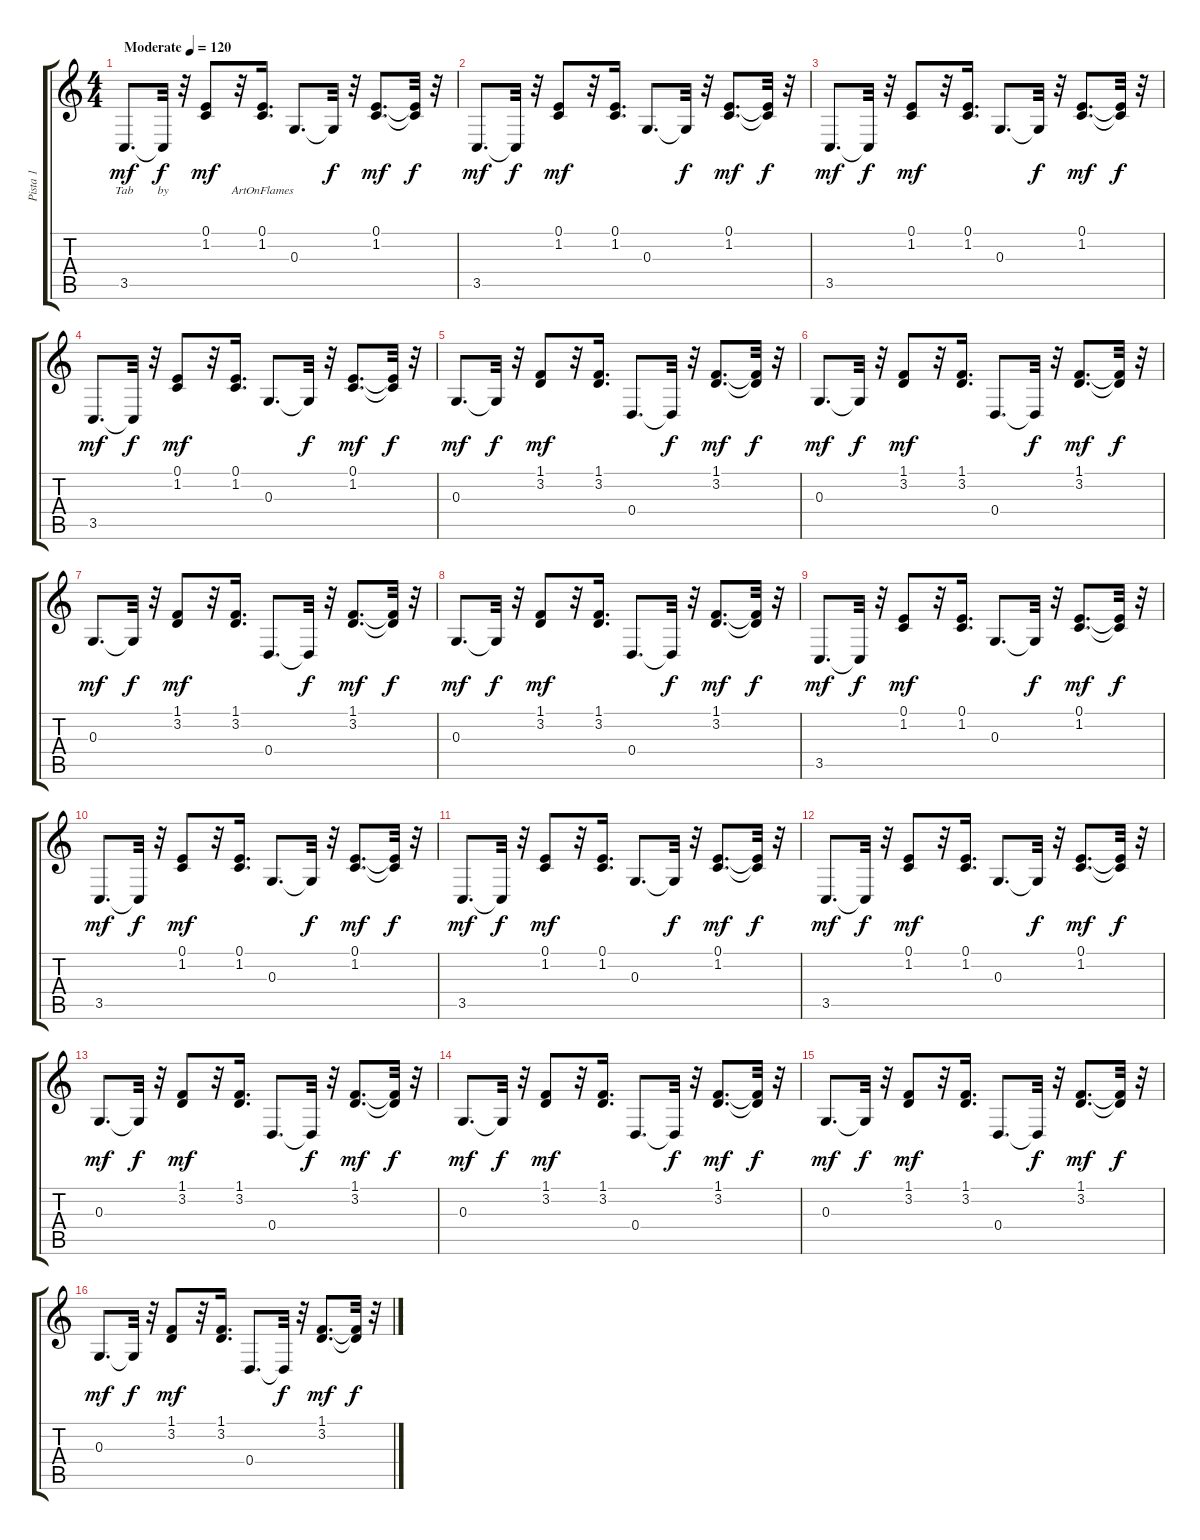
\track ("Pista 1" "Pista 1") {instrument marimba}
\staff {score tabs}
\tuning (E4 B3 G3 D3 A2 E2) {hide}
\ts (4 4)
\tempo (120 "Moderate")
\tempo 116
\tempo (120 "Moderate")
\clef g2
\ks c
3.5.8{d lyrics (0 "Tab") lyrics (1 "") lyrics (2 "") lyrics (3 "") lyrics (4 "") dy mf instrument marimba} 3.5{t}.32{lyrics (0 "by") lyrics (1 "") lyrics (2 "") lyrics (3 "") lyrics (4 "") dy f} r.32 (0.1 1.2).8{lyrics (0 "") lyrics (1 "") lyrics (2 "") lyrics (3 "") lyrics (4 "") dy mf} r.32 (0.1 1.2).16{d lyrics (0 "ArtOnFlames") lyrics (1 "") lyrics (2 "") lyrics (3 "") lyrics (4 "")} 0.3.8{d} 0.3{t}.32{dy f} r.32 (0.1 1.2).8{d dy mf} (0.1{t} 1.2{t}).32{dy f} r.32 |
3.5.8{d dy mf} 3.5{t}.32{dy f} r.32 (0.1 1.2).8{dy mf} r.32 (0.1 1.2).16{d} 0.3.8{d} 0.3{t}.32{dy f} r.32 (0.1 1.2).8{d dy mf} (0.1{t} 1.2{t}).32{dy f} r.32 |
3.5.8{d dy mf} 3.5{t}.32{dy f} r.32 (0.1 1.2).8{dy mf} r.32 (0.1 1.2).16{d} 0.3.8{d} 0.3{t}.32{dy f} r.32 (0.1 1.2).8{d dy mf} (0.1{t} 1.2{t}).32{dy f} r.32 |
3.5.8{d dy mf} 3.5{t}.32{dy f} r.32 (0.1 1.2).8{dy mf} r.32 (0.1 1.2).16{d} 0.3.8{d} 0.3{t}.32{dy f} r.32 (0.1 1.2).8{d dy mf} (0.1{t} 1.2{t}).32{dy f} r.32 |
0.3.8{d dy mf} 0.3{t}.32{dy f} r.32 (1.1 3.2).8{dy mf} r.32 (1.1 3.2).16{d} 0.4.8{d} 0.4{t}.32{dy f} r.32 (1.1 3.2).8{d dy mf} (1.1{t} 3.2{t}).32{dy f} r.32 |
0.3.8{d dy mf} 0.3{t}.32{dy f} r.32 (1.1 3.2).8{dy mf} r.32 (1.1 3.2).16{d} 0.4.8{d} 0.4{t}.32{dy f} r.32 (1.1 3.2).8{d dy mf} (1.1{t} 3.2{t}).32{dy f} r.32 |
0.3.8{d dy mf} 0.3{t}.32{dy f} r.32 (1.1 3.2).8{dy mf} r.32 (1.1 3.2).16{d} 0.4.8{d} 0.4{t}.32{dy f} r.32 (1.1 3.2).8{d dy mf} (1.1{t} 3.2{t}).32{dy f} r.32 |
0.3.8{d dy mf} 0.3{t}.32{dy f} r.32 (1.1 3.2).8{dy mf} r.32 (1.1 3.2).16{d} 0.4.8{d} 0.4{t}.32{dy f} r.32 (1.1 3.2).8{d dy mf} (1.1{t} 3.2{t}).32{dy f} r.32 |
3.5.8{d dy mf} 3.5{t}.32{dy f} r.32 (0.1 1.2).8{dy mf} r.32 (0.1 1.2).16{d} 0.3.8{d} 0.3{t}.32{dy f} r.32 (0.1 1.2).8{d dy mf} (0.1{t} 1.2{t}).32{dy f} r.32 |
3.5.8{d dy mf} 3.5{t}.32{dy f} r.32 (0.1 1.2).8{dy mf} r.32 (0.1 1.2).16{d} 0.3.8{d} 0.3{t}.32{dy f} r.32 (0.1 1.2).8{d dy mf} (0.1{t} 1.2{t}).32{dy f} r.32 |
3.5.8{d dy mf} 3.5{t}.32{dy f} r.32 (0.1 1.2).8{dy mf} r.32 (0.1 1.2).16{d} 0.3.8{d} 0.3{t}.32{dy f} r.32 (0.1 1.2).8{d dy mf} (0.1{t} 1.2{t}).32{dy f} r.32 |
3.5.8{d dy mf} 3.5{t}.32{dy f} r.32 (0.1 1.2).8{dy mf} r.32 (0.1 1.2).16{d} 0.3.8{d} 0.3{t}.32{dy f} r.32 (0.1 1.2).8{d dy mf} (0.1{t} 1.2{t}).32{dy f} r.32 |
0.3.8{d dy mf} 0.3{t}.32{dy f} r.32 (1.1 3.2).8{dy mf} r.32 (1.1 3.2).16{d} 0.4.8{d} 0.4{t}.32{dy f} r.32 (1.1 3.2).8{d dy mf} (1.1{t} 3.2{t}).32{dy f} r.32 |
0.3.8{d dy mf} 0.3{t}.32{dy f} r.32 (1.1 3.2).8{dy mf} r.32 (1.1 3.2).16{d} 0.4.8{d} 0.4{t}.32{dy f} r.32 (1.1 3.2).8{d dy mf} (1.1{t} 3.2{t}).32{dy f} r.32 |
0.3.8{d dy mf} 0.3{t}.32{dy f} r.32 (1.1 3.2).8{dy mf} r.32 (1.1 3.2).16{d} 0.4.8{d} 0.4{t}.32{dy f} r.32 (1.1 3.2).8{d dy mf} (1.1{t} 3.2{t}).32{dy f} r.32 |
0.3.8{d dy mf} 0.3{t}.32{dy f} r.32 (1.1 3.2).8{dy mf} r.32 (1.1 3.2).16{d} 0.4.8{d} 0.4{t}.32{dy f} r.32 (1.1 3.2).8{d dy mf} (1.1{t} 3.2{t}).32{dy f} r.32
